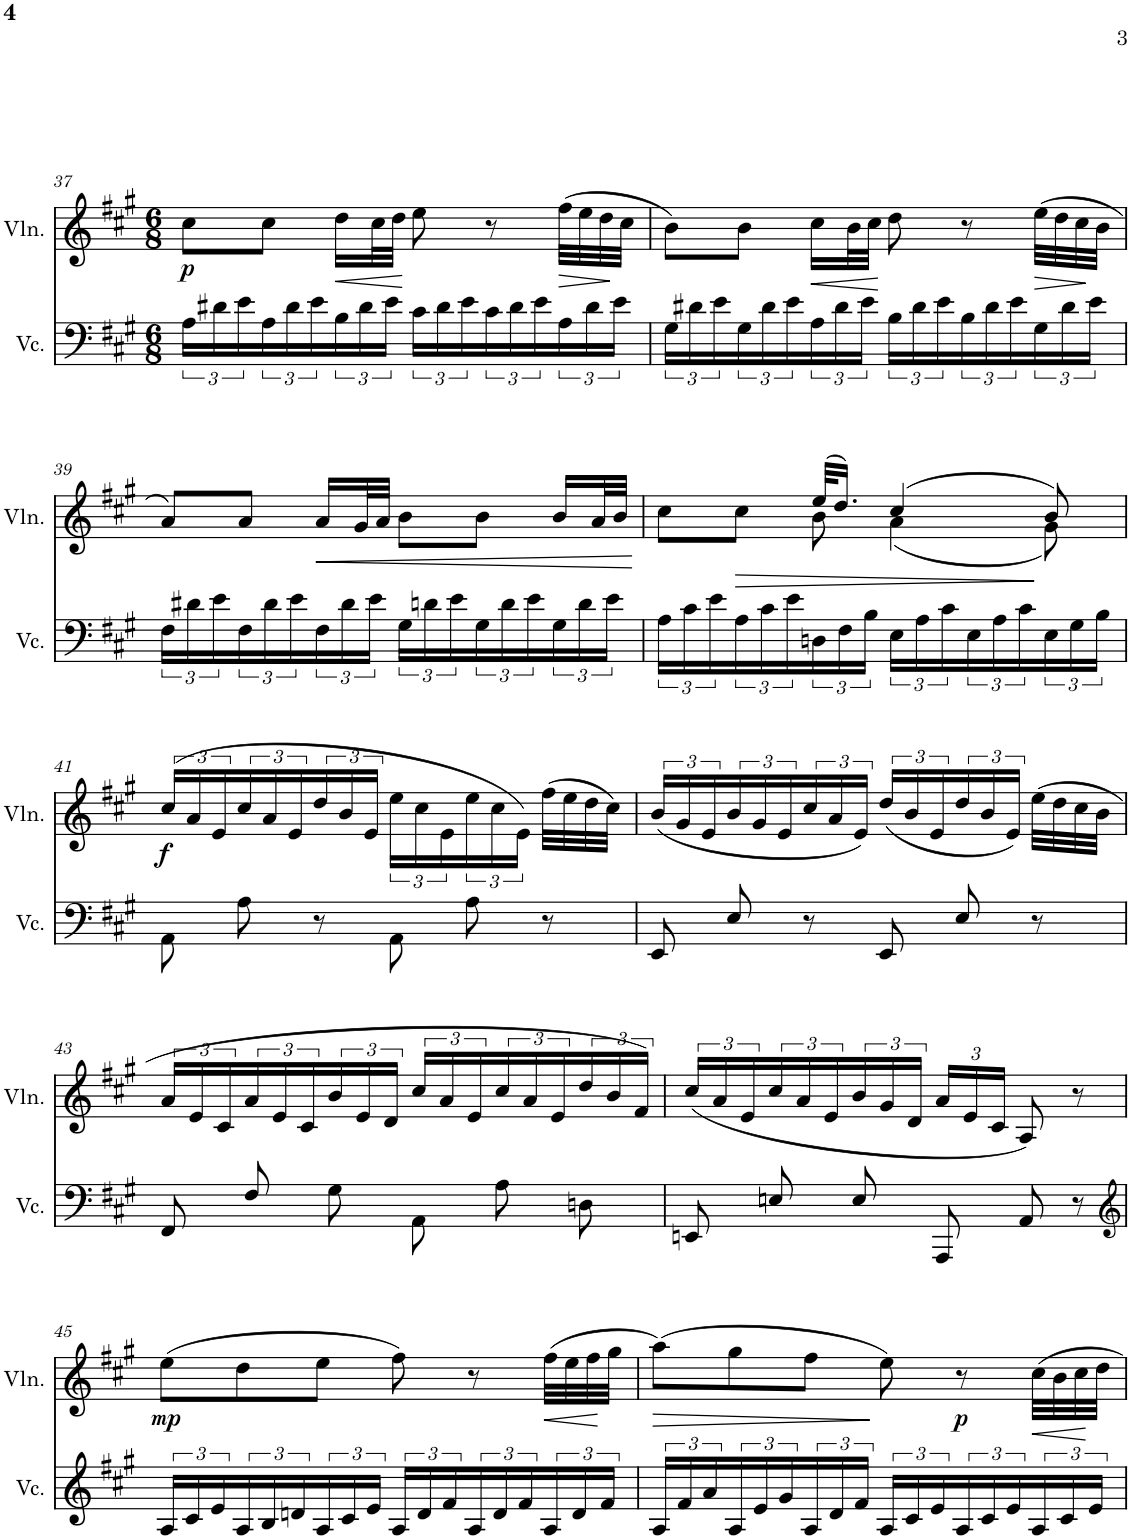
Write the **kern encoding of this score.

**kern	**kern	**dynam
*part2	*part1	*part1
*staff2	*staff1	*staff1
*I"大提琴	*I"小提琴	*
!!LO:PB:g=z
*clefF4	*clefG2	*
*k[f#c#g#]	*k[f#c#g#]	*
*A:	*A:	*
*M6/8	*M6/8	*
=37	=37	=37
!	!	!LO:DY:b
24A\LL	8cc#\L	p
24d#X\	.	.
24e\	.	.
24A\	8cc#\J	.
24d#\	.	.
24e\	.	.
!	!	!LO:HP:b
24B\	16dd\LL	<
24d#\	.	.
.	32cc#\L	.
24e\JJ	.	.
.	32dd\JJJ	.
24c#\LL	8ee\	[
24d#\	.	.
24e\	.	.
24c#\	8r	.
24d#\	.	.
24e\	.	.
!	!	!LO:HP:b
24A\	(32ff#\LLL	>
.	32ee\	.
24d#\	.	.
.	32dd\	.
24e\JJ	.	.
.	32cc#\JJJ	]
=38	=38	=38
24G#\LL	8b\L)	.
24d#X\	.	.
24e\	.	.
24G#\	8b\J	.
24d#\	.	.
24e\	.	.
!	!	!LO:HP:b
24A\	16cc#\LL	<
24d#\	.	.
.	32b\L	.
24e\JJ	.	.
.	32cc#\JJJ	.
24B\LL	8dd\	[
24d#\	.	.
24e\	.	.
24B\	8r	.
24d#\	.	.
24e\	.	.
!	!	!LO:HP:b
24G#\	(32ee\LLL	>
.	32dd\	.
24d#\	.	.
.	32cc#\	.
24e\JJ	.	.
.	32b\JJJ	]
!!LO:LB:g=z
=39	=39	=39
24F#\LL	8a/L)	.
24d#X\	.	.
24e\	.	.
24F#\	8a/J	.
24d#\	.	.
24e\	.	.
!	!	!LO:HP:b
24F#\	16a/LL	<
24d#\	.	.
.	32g#/L	.
24e\JJ	.	.
.	32a/JJJ	.
24G#\LL	8b\L	.
24dn\	.	.
24e\	.	.
24G#\	8b\J	.
24d\	.	.
24e\	.	.
24G#\	16b/LL	.
24d\	.	.
.	32a/L	.
24e\JJ	.	.
.	32b/JJJ	.
.	.	[
=40	=40	=40
*	*^	*
24A\LL	8cc#\L	4ryy	.
24c#\	.	.	.
24e\	.	.	.
!	!	!	!LO:HP:b
24A\	8cc#\J	.	>
24c#\	.	.	.
24e\	.	.	.
24Dn\	(32ee/KLL	8b\	.
.	16.dd/JJ)	.	.
24F#\	.	.	.
24B\JJ	.	.	.
24E\LL	(4cc#/	(4a\	.
24A\	.	.	.
24c#\	.	.	.
24E\	.	.	.
24A\	.	.	.
24c#\	.	.	.
24E\	8b/)	8g#\)	]
24G#\	.	.	.
24B\JJ	.	.	.
*	*v	*v	*
!!LO:LB:g=z
=41	=41	=41
!	!	!LO:DY:b
8AA\	(24cc#/LL	f
.	24a/	.
.	24e/	.
8A\	24cc#/	.
.	24a/	.
.	24e/	.
8r	24dd/	.
.	24b/	.
.	24e/JJ	.
8AA\	24ee\LL	.
.	24cc#\	.
.	24e\	.
8A\	24ee\	.
.	24cc#\	.
.	24e\JJ)	.
8r	(32ff#\LLL	.
.	32ee\	.
.	32dd\	.
.	32cc#\JJJ)	.
=42	=42	=42
8EE/	(24b/LL	.
.	24g#/	.
.	24e/	.
8E/	24b/	.
.	24g#/	.
.	24e/	.
8r	24cc#/	.
.	24a/	.
.	24e/JJ)	.
8EE/	(24dd/LL	.
.	24b/	.
.	24e/	.
8E/	24dd/	.
.	24b/	.
.	24e/JJ)	.
8r	(32ee\LLL	.
.	32dd\	.
.	32cc#\	.
.	32b\JJJ	.
!!LO:LB:g=z
=43	=43	=43
8FF#/	24a/LL	.
.	24e/	.
.	24c#/	.
8F#/	24a/	.
.	24e/	.
.	24c#/	.
8G#\	24b/	.
.	24e/	.
.	24d/JJ	.
8AA\	24cc#/LL	.
.	24a/	.
.	24e/	.
8A\	24cc#/	.
.	24a/	.
.	24e/	.
8Dn\	24dd/	.
.	24b/	.
.	24f#/JJ)	.
=44	=44	=44
8EEn/	(24cc#/LL	.
.	24a/	.
.	24e/	.
8En/	24cc#/	.
.	24a/	.
.	24e/	.
8E/	24b/	.
.	24g#/	.
.	24d/JJ	.
*	*Xbrackettup	*
8AAA/	24a/LL	.
.	24e/	.
.	24c#/JJ	.
8AA/	8A/)	.
8r	8r	.
!!LO:LB:g=z
=45	=45	=45
*clefG2	*	*
!	!	!LO:DY:b
24A/LL	(8ee\L	mp
24c#/	.	.
24e/	.	.
24A/	8dd\	.
24B/	.	.
24dn/	.	.
24A/	8ee\J	.
24c#/	.	.
24e/JJ	.	.
24A/LL	8ff#\)	.
24d/	.	.
24f#/	.	.
24A/	8r	.
24d/	.	.
24f#/	.	.
!	!	!LO:HP:b
24A/	(32ff#\LLL	<
.	32ee\	.
24d/	.	.
.	32ff#\	.
24f#/JJ	.	.
.	32gg#\JJJ	[
=46	=46	=46
!	!	!LO:HP:b
24A/LL	(8aa\L)	>
24f#/	.	.
24a/	.	.
24A/	8gg#\	.
24e/	.	.
24g#/	.	.
24A/	8ff#\J	.
24d/	.	.
24f#/JJ	.	.
24A/LL	8ee\)	]
24c#/	.	.
24e/	.	.
!	!	!LO:DY:b
24A/	8r	p
24c#/	.	.
24e/	.	.
!	!	!LO:HP:b
24A/	32cc#\LLL	<
.	32b\	.
24c#/	.	.
.	32cc#\	.
24e/JJ	.	.
.	32dd\JJJ	[
=	=	=
*-	*-	*-
